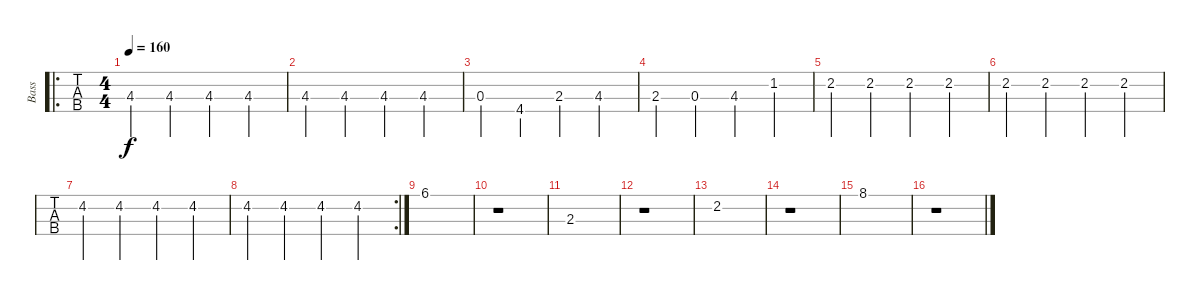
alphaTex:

\track ("Bass" "Bass") {instrument electricbasspick}
\staff {tabs}
\tuning (Eb2 Bb1 F1 C1) {hide}
\ro
\ts (4 4)
\tempo 160
\clef f4
\ks c
4.3.4{dy f} 4.3.4 4.3.4 4.3.4 |
4.3.4 4.3.4 4.3.4 4.3.4 |
0.3.4 4.4.4 2.3.4 4.3.4 |
2.3.4 0.3.4 4.3.4 1.2.4 |
2.2.4 2.2.4 2.2.4 2.2.4 |
2.2.4 2.2.4 2.2.4 2.2.4 |
4.2.4 4.2.4 4.2.4 4.2.4 |
\rc 2
4.2.4 4.2.4 4.2.4 4.2.4 |
6.1.1 |
r.1 |
2.3.1 |
r.1 |
2.2.1 |
r.1 |
8.1.1 |
r.1
